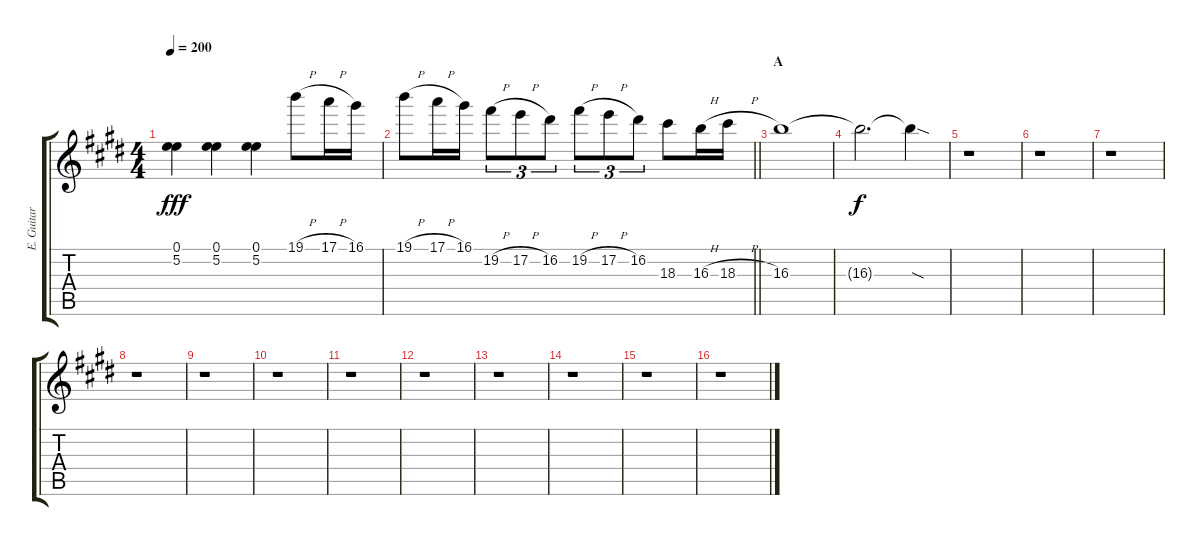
\track ("E. Guitar I" "E. Guitar ") {instrument overdrivenguitar}
\staff {score tabs}
\tuning (E4 B3 G3 D3 A2 E2) {hide}
\ts (4 4)
\tempo 200
\clef g2
\ks e
(0.1 5.2).4{dy fff} (0.1 5.2).4 (0.1 5.2).4 19.1{h}.8 17.1{h}.16 16.1.16 |
\barLineRight lightlight
19.1{h}.8 17.1{h}.16 16.1.16 19.2{h}.8{tu (3 2)} 17.2{h}.8{tu (3 2)} 16.2.8{tu (3 2)} 19.2{h}.8{tu (3 2)} 17.2{h}.8{tu (3 2)} 16.2.8{tu (3 2)} 18.3.8 16.3{h}.16 18.3{h}.16 |
\section ("" "A")
16.3.1 |
16.3{t}.2{d dy f} 16.3{sod t}.4 |
r.1 |
r.1 |
r.1 |
r.1 |
r.1 |
r.1 |
r.1 |
r.1 |
r.1 |
r.1 |
r.1 |
r.1
